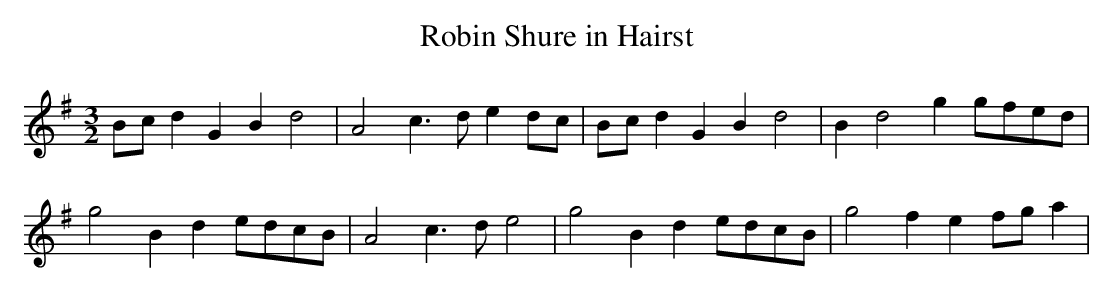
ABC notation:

X:1
T:Robin Shure in Hairst
M:3/2
L:1/8
K:G
B-c d2 G2 B2 d4| A4 c3 d e2d-c|B-c d2 G2 B2 d4| B2 d4 g2g-f-e-d| g4 B2 d2e-d-c-B|\
 A4 c3 d e4| g4 B2 d2e-d-c-B| g4 f2 e2f-g a2|
